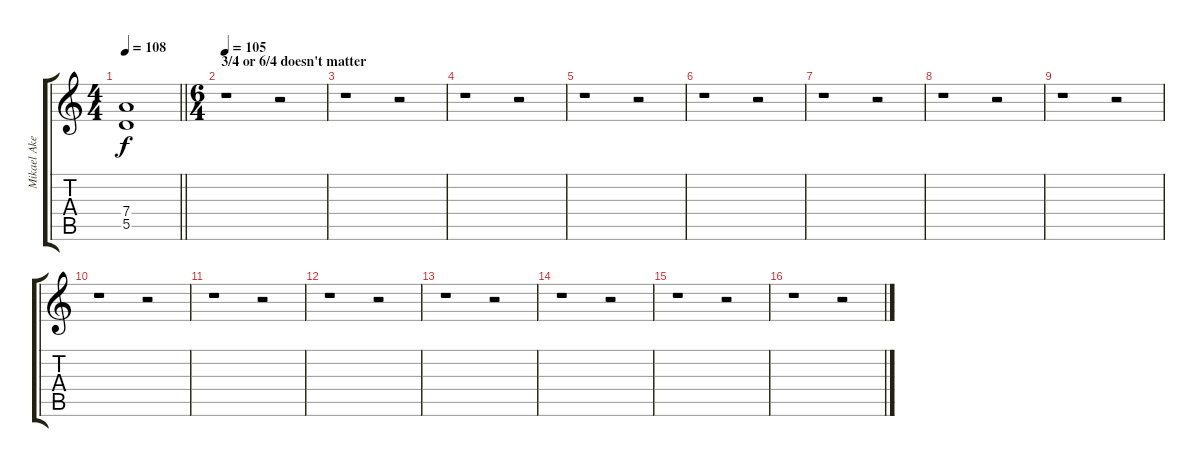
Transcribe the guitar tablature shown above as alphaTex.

\track ("Mikael Akerfeldt" "Mikael Ake") {instrument distortionguitar}
\staff {score tabs}
\tuning (E4 B3 G3 D3 A2 E2) {hide}
\ts (4 4)
\tempo 108
\clef g2
\barLineRight lightlight
\ks c
(7.4{t} 5.5{t}).1{dy f} |
\ts (6 4)
\section ("" "3/4 or 6/4 doesn't matter")
\tempo 105
r.1 r.2 |
r.1 r.2 |
r.1 r.2 |
r.1 r.2 |
r.1 r.2 |
r.1 r.2 |
r.1 r.2 |
r.1 r.2 |
r.1 r.2 |
r.1 r.2 |
r.1 r.2 |
r.1 r.2 |
r.1 r.2 |
r.1 r.2 |
r.1 r.2
